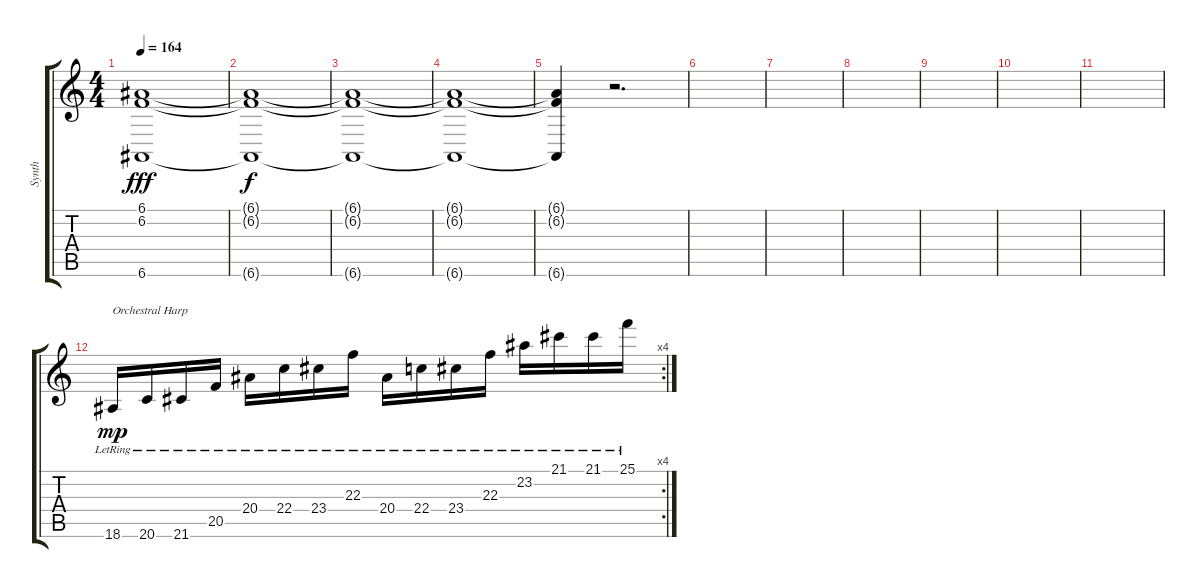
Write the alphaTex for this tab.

\track ("Synth" "Synth") {instrument synthstrings1}
\staff {score tabs}
\tuning (E4 B3 G3 D3 A2 E2) {hide}
\ts (4 4)
\tempo 164
\clef g2
\ks c
(6.1 6.2 6.6).1{dy fff} |
(6.1{t} 6.2{t} 6.6{t}).1{dy f} |
(6.1{t} 6.2{t} 6.6{t}).1 |
(6.1{t} 6.2{t} 6.6{t}).1 |
(6.1{t} 6.2{t} 6.6{t}).4 r.2{d} |
|
|
|
|
|
|
\rc 4
18.6{lr}.16{txt "Orchestral Harp" dy mp instrument orchestralharp} 20.6{lr}.16 21.6{lr}.16 20.5{lr}.16 20.4{lr}.16 22.4{lr}.16 23.4{lr}.16 22.3{lr}.16 20.4{lr}.16 22.4{lr}.16 23.4{lr}.16 22.3{lr}.16 23.2{lr}.16 21.1{lr}.16 21.1{lr}.16 25.1{lr}.16
